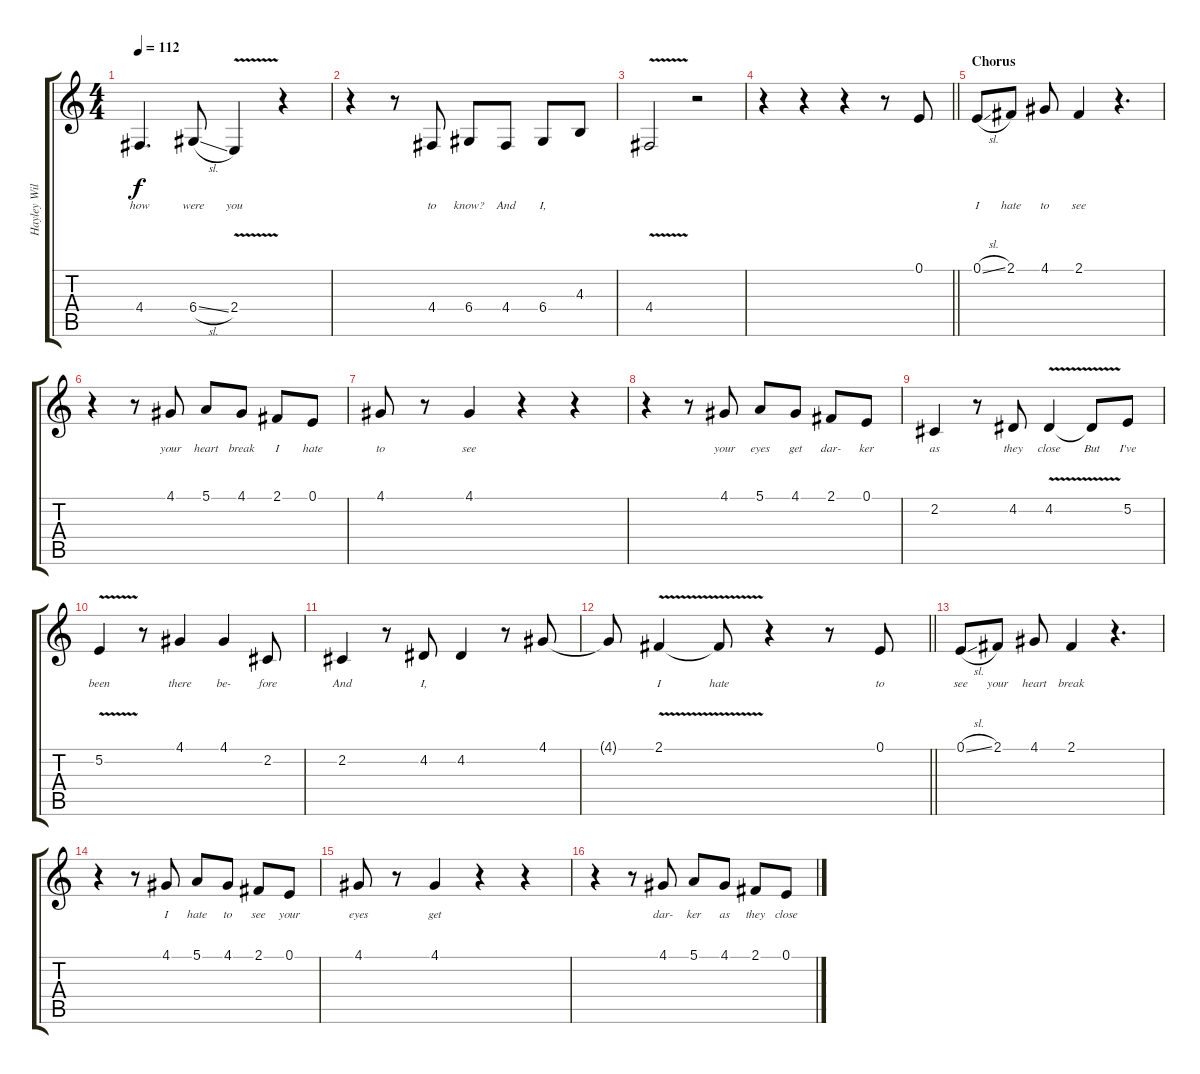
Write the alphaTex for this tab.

\track ("Hayley Williams [Vocals]" "Hayley Wil") {instrument clarinet}
\staff {score tabs}
\tuning (E4 B3 G3 D3 A2 E2) {hide}
\ts (4 4)
\tempo 112
\clef g2
\ks c
4.4.4{d lyrics (0 "how") lyrics (1 "") lyrics (2 "") lyrics (3 "") lyrics (4 "") dy f} 6.4{sl}.8{lyrics (0 "were") lyrics (1 "") lyrics (2 "") lyrics (3 "") lyrics (4 "")} 2.4{v}.4{lyrics (0 "you") lyrics (1 "") lyrics (2 "") lyrics (3 "") lyrics (4 "")} r.4 |
r.4 r.8 4.4.8{lyrics (0 "to") lyrics (1 "") lyrics (2 "") lyrics (3 "") lyrics (4 "")} 6.4.8{lyrics (0 "know?") lyrics (1 "") lyrics (2 "") lyrics (3 "") lyrics (4 "")} 4.4.8{lyrics (0 "And") lyrics (1 "") lyrics (2 "") lyrics (3 "") lyrics (4 "")} 6.4.8{lyrics (0 "I,") lyrics (1 "") lyrics (2 "") lyrics (3 "") lyrics (4 "")} 4.3.8{lyrics (0 "") lyrics (1 "") lyrics (2 "") lyrics (3 "") lyrics (4 "")} |
4.4{v}.2{lyrics (0 "") lyrics (1 "") lyrics (2 "") lyrics (3 "") lyrics (4 "")} r.2 |
\barLineRight lightlight
r.4 r.4 r.4 r.8 0.1.8{lyrics (0 "") lyrics (1 "") lyrics (2 "") lyrics (3 "") lyrics (4 "")} |
\section ("" "Chorus")
0.1{sl}.8{lyrics (0 "I") lyrics (1 "") lyrics (2 "") lyrics (3 "") lyrics (4 "")} 2.1.8{lyrics (0 "hate") lyrics (1 "") lyrics (2 "") lyrics (3 "") lyrics (4 "")} 4.1.8{lyrics (0 "to") lyrics (1 "") lyrics (2 "") lyrics (3 "") lyrics (4 "")} 2.1.4{lyrics (0 "see") lyrics (1 "") lyrics (2 "") lyrics (3 "") lyrics (4 "")} r.4{d} |
r.4 r.8 4.1.8{lyrics (0 "your") lyrics (1 "") lyrics (2 "") lyrics (3 "") lyrics (4 "")} 5.1.8{lyrics (0 "heart") lyrics (1 "") lyrics (2 "") lyrics (3 "") lyrics (4 "")} 4.1.8{lyrics (0 "break") lyrics (1 "") lyrics (2 "") lyrics (3 "") lyrics (4 "")} 2.1.8{lyrics (0 "I") lyrics (1 "") lyrics (2 "") lyrics (3 "") lyrics (4 "")} 0.1.8{lyrics (0 "hate") lyrics (1 "") lyrics (2 "") lyrics (3 "") lyrics (4 "")} |
4.1.8{lyrics (0 "to") lyrics (1 "") lyrics (2 "") lyrics (3 "") lyrics (4 "")} r.8 4.1.4{lyrics (0 "see") lyrics (1 "") lyrics (2 "") lyrics (3 "") lyrics (4 "")} r.4 r.4 |
r.4 r.8 4.1.8{lyrics (0 "your") lyrics (1 "") lyrics (2 "") lyrics (3 "") lyrics (4 "")} 5.1.8{lyrics (0 "eyes") lyrics (1 "") lyrics (2 "") lyrics (3 "") lyrics (4 "")} 4.1.8{lyrics (0 "get") lyrics (1 "") lyrics (2 "") lyrics (3 "") lyrics (4 "")} 2.1.8{lyrics (0 "dar-") lyrics (1 "") lyrics (2 "") lyrics (3 "") lyrics (4 "")} 0.1.8{lyrics (0 "ker") lyrics (1 "") lyrics (2 "") lyrics (3 "") lyrics (4 "")} |
2.2.4{lyrics (0 "as") lyrics (1 "") lyrics (2 "") lyrics (3 "") lyrics (4 "")} r.8 4.2.8{lyrics (0 "they") lyrics (1 "") lyrics (2 "") lyrics (3 "") lyrics (4 "")} 4.2{v}.4{lyrics (0 "close") lyrics (1 "") lyrics (2 "") lyrics (3 "") lyrics (4 "")} 4.2{t}.8{lyrics (0 "But") lyrics (1 "") lyrics (2 "") lyrics (3 "") lyrics (4 "")} 5.2.8{lyrics (0 "I've") lyrics (1 "") lyrics (2 "") lyrics (3 "") lyrics (4 "")} |
5.2{v}.4{lyrics (0 "been") lyrics (1 "") lyrics (2 "") lyrics (3 "") lyrics (4 "")} r.8 4.1.4{lyrics (0 "there") lyrics (1 "") lyrics (2 "") lyrics (3 "") lyrics (4 "")} 4.1.4{lyrics (0 "be-") lyrics (1 "") lyrics (2 "") lyrics (3 "") lyrics (4 "")} 2.2.8{lyrics (0 "fore") lyrics (1 "") lyrics (2 "") lyrics (3 "") lyrics (4 "")} |
2.2.4{lyrics (0 "And") lyrics (1 "") lyrics (2 "") lyrics (3 "") lyrics (4 "")} r.8 4.2.8{lyrics (0 "I,") lyrics (1 "") lyrics (2 "") lyrics (3 "") lyrics (4 "")} 4.2.4{lyrics (0 "") lyrics (1 "") lyrics (2 "") lyrics (3 "") lyrics (4 "")} r.8 4.1.8{lyrics (0 "") lyrics (1 "") lyrics (2 "") lyrics (3 "") lyrics (4 "")} |
\barLineRight lightlight
4.1{t}.8{lyrics (0 "") lyrics (1 "") lyrics (2 "") lyrics (3 "") lyrics (4 "")} 2.1{v}.4{lyrics (0 "I") lyrics (1 "") lyrics (2 "") lyrics (3 "") lyrics (4 "")} 2.1{t}.8{lyrics (0 "hate") lyrics (1 "") lyrics (2 "") lyrics (3 "") lyrics (4 "")} r.4 r.8 0.1.8{lyrics (0 "to") lyrics (1 "") lyrics (2 "") lyrics (3 "") lyrics (4 "")} |
0.1{sl}.8{lyrics (0 "see") lyrics (1 "") lyrics (2 "") lyrics (3 "") lyrics (4 "")} 2.1.8{lyrics (0 "your") lyrics (1 "") lyrics (2 "") lyrics (3 "") lyrics (4 "")} 4.1.8{lyrics (0 "heart") lyrics (1 "") lyrics (2 "") lyrics (3 "") lyrics (4 "")} 2.1.4{lyrics (0 "break") lyrics (1 "") lyrics (2 "") lyrics (3 "") lyrics (4 "")} r.4{d} |
r.4 r.8 4.1.8{lyrics (0 "I") lyrics (1 "") lyrics (2 "") lyrics (3 "") lyrics (4 "")} 5.1.8{lyrics (0 "hate") lyrics (1 "") lyrics (2 "") lyrics (3 "") lyrics (4 "")} 4.1.8{lyrics (0 "to") lyrics (1 "") lyrics (2 "") lyrics (3 "") lyrics (4 "")} 2.1.8{lyrics (0 "see") lyrics (1 "") lyrics (2 "") lyrics (3 "") lyrics (4 "")} 0.1.8{lyrics (0 "your") lyrics (1 "") lyrics (2 "") lyrics (3 "") lyrics (4 "")} |
4.1.8{lyrics (0 "eyes") lyrics (1 "") lyrics (2 "") lyrics (3 "") lyrics (4 "")} r.8 4.1.4{lyrics (0 "get") lyrics (1 "") lyrics (2 "") lyrics (3 "") lyrics (4 "")} r.4 r.4 |
r.4 r.8 4.1.8{lyrics (0 "dar-") lyrics (1 "") lyrics (2 "") lyrics (3 "") lyrics (4 "")} 5.1.8{lyrics (0 "ker") lyrics (1 "") lyrics (2 "") lyrics (3 "") lyrics (4 "")} 4.1.8{lyrics (0 "as") lyrics (1 "") lyrics (2 "") lyrics (3 "") lyrics (4 "")} 2.1.8{lyrics (0 "they") lyrics (1 "") lyrics (2 "") lyrics (3 "") lyrics (4 "")} 0.1.8{lyrics (0 "close") lyrics (1 "") lyrics (2 "") lyrics (3 "") lyrics (4 "")}
